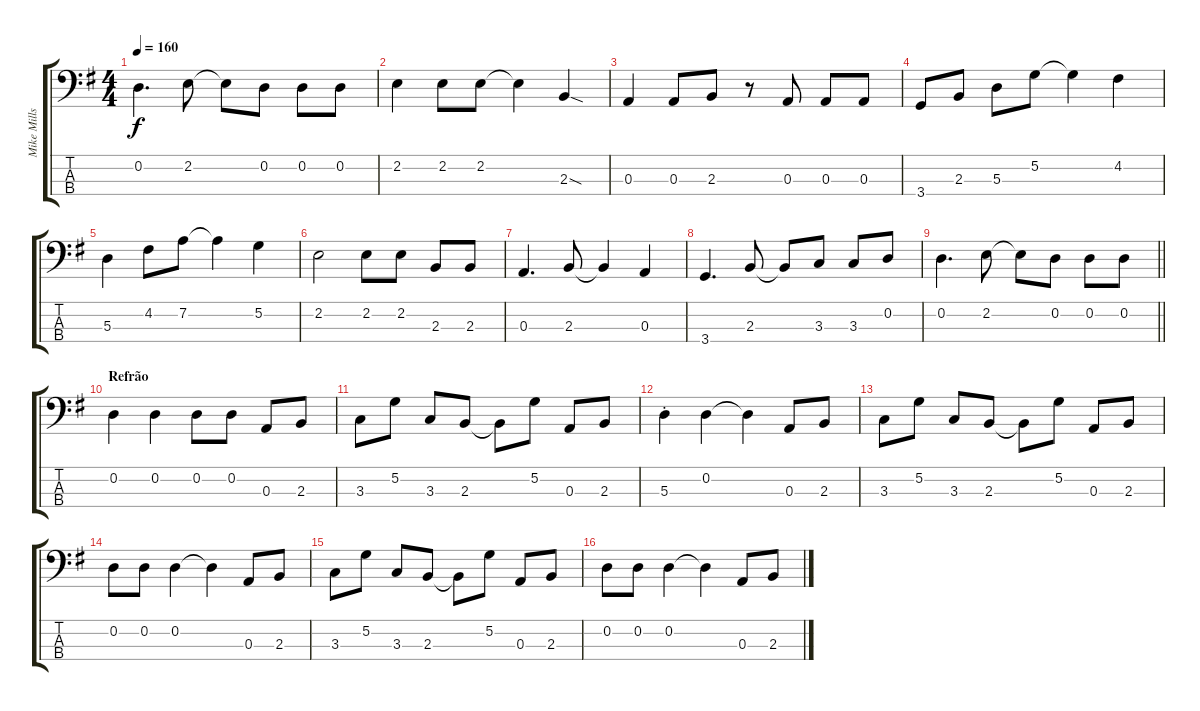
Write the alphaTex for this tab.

\track ("Mike Mills (Bass)" "Mike Mills") {instrument electricbasspick}
\staff {score tabs}
\tuning (G2 D2 A1 E1) {hide}
\ts (4 4)
\tempo 160
\clef f4
\ks g
0.2.4{d dy f} 2.2.8 2.2{t}.8 0.2.8 0.2.8 0.2.8 |
2.2.4 2.2.8 2.2.8 2.2{t}.4 2.3{sod}.4 |
0.3.4 0.3.8 2.3.8 r.8 0.3.8 0.3.8 0.3.8 |
3.4.8 2.3.8 5.3.8 5.2.8 5.2{t}.4 4.2.4 |
5.3.4 4.2.8 7.2.8 7.2{t}.4 5.2.4 |
2.2.2 2.2.8 2.2.8 2.3.8 2.3.8 |
0.3.4{d} 2.3.8 2.3{t}.4 0.3.4 |
3.4.4{d} 2.3.8 2.3{t}.8 3.3.8 3.3.8 0.2.8 |
\barLineRight lightlight
0.2.4{d} 2.2.8 2.2{t}.8 0.2.8 0.2.8 0.2.8 |
\section ("" "Refrão")
0.2.4 0.2.4 0.2.8 0.2.8 0.3.8 2.3.8 |
3.3.8 5.2.8 3.3.8 2.3.8 2.3{t}.8 5.2.8 0.3.8 2.3.8 |
5.3{st}.4 0.2.4 0.2{t}.4 0.3.8 2.3.8 |
3.3.8 5.2.8 3.3.8 2.3.8 2.3{t}.8 5.2.8 0.3.8 2.3.8 |
0.2.8 0.2.8 0.2.4 0.2{t}.4 0.3.8 2.3.8 |
3.3.8 5.2.8 3.3.8 2.3.8 2.3{t}.8 5.2.8 0.3.8 2.3.8 |
0.2.8 0.2.8 0.2.4 0.2{t}.4 0.3.8 2.3.8
